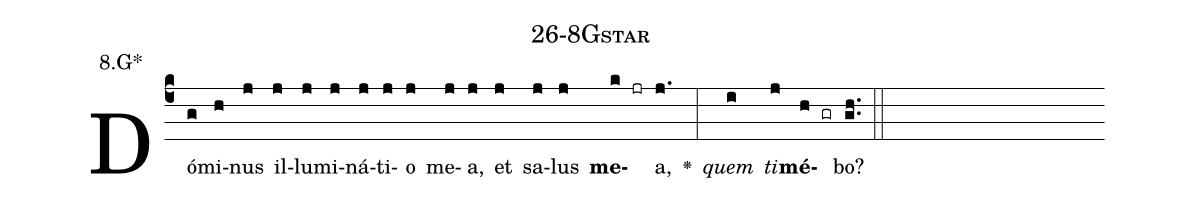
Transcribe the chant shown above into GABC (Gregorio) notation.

name: 26-8Gstar;
annotation: 8.G*;
%%
(c4)Dó(g)mi(h)nus(j) il(j)lu(j)mi(j)ná(j)ti(j)o(j) me(j)a,(j) et(j) sa(j)lus(j) <b>me</b>(k jr)a,(j.) <v>\greheightstar</v>(:) <i>quem</i>(i) <i>ti</i>(j)<b>mé</b>(h gr)bo?(gh..) (::)


%E(j) u(j) o(i) u(j) a(h) e.(gh..) (::)
